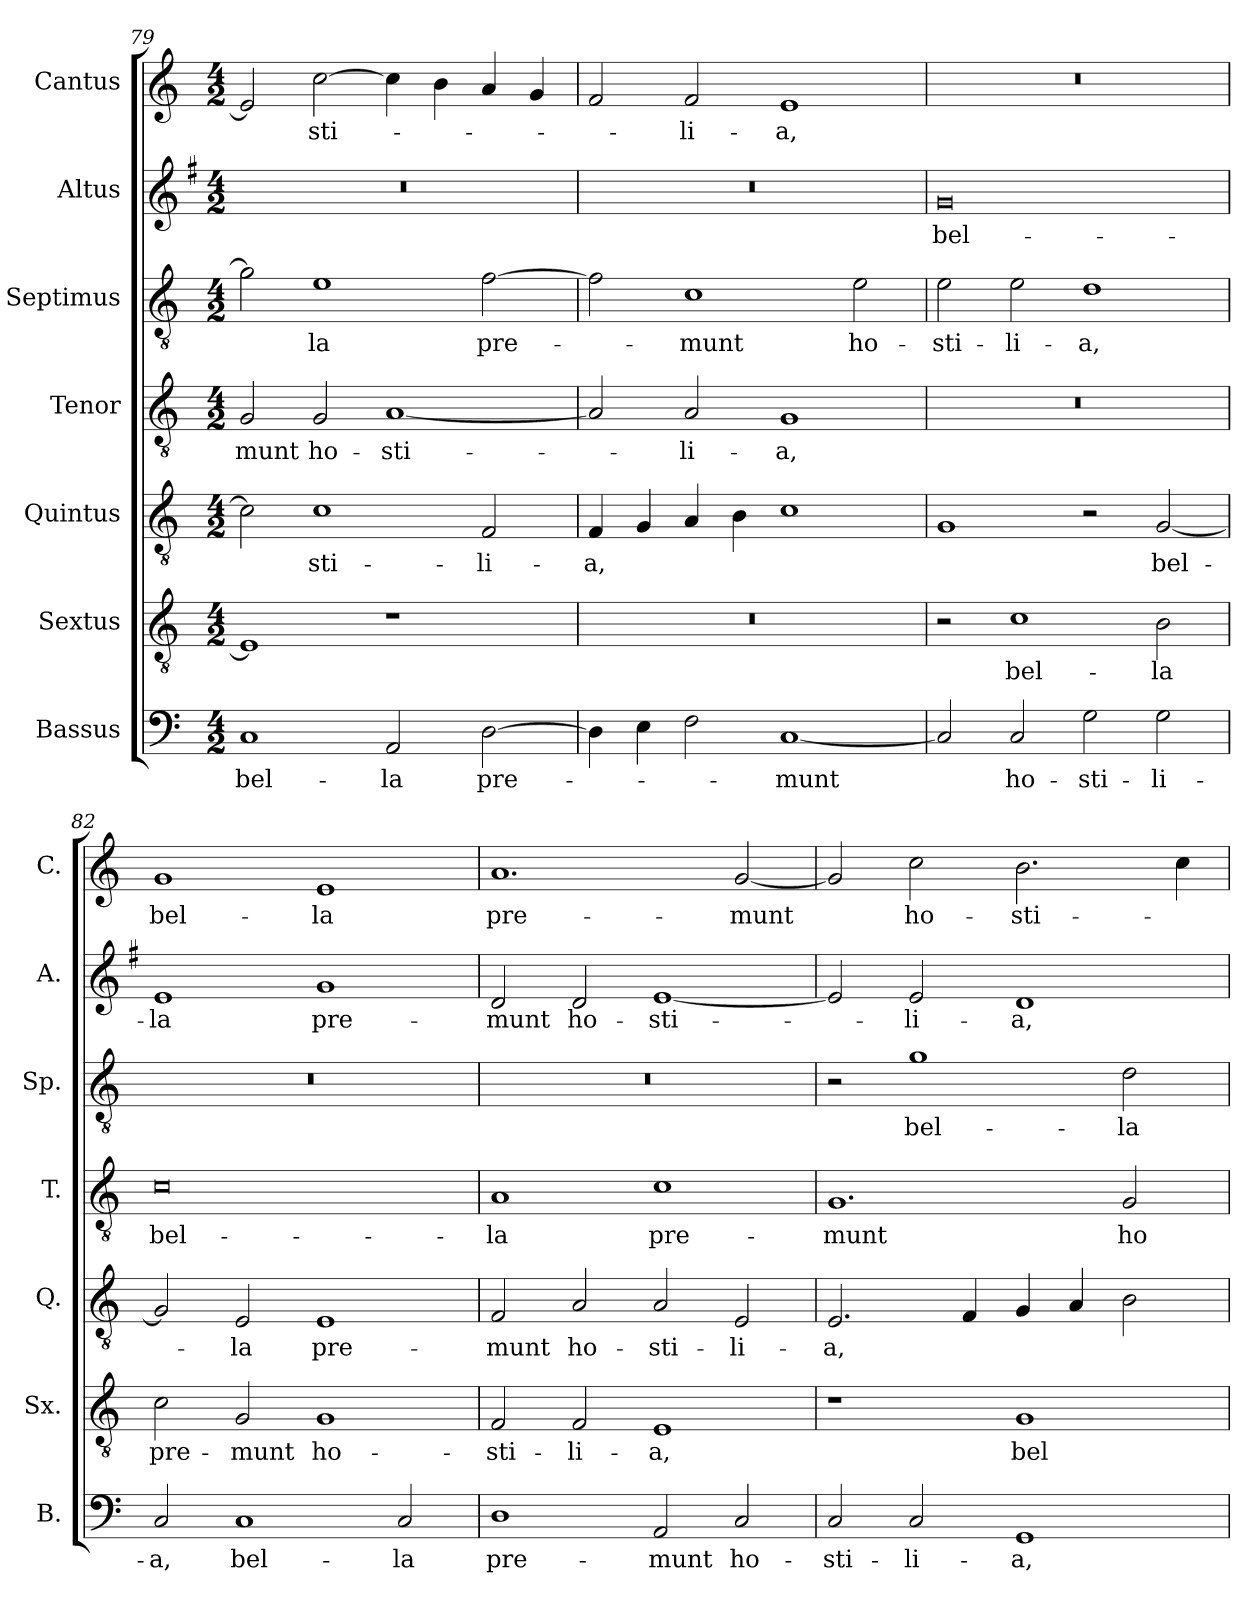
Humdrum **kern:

**kern	**text	**kern	**text	**kern	**text	**kern	**text	**kern	**text	**kern	**text	**kern	**text
*part7	*part7	*part6	*part6	*part5	*part5	*part4	*part4	*part3	*part3	*part2	*part2	*part1	*part1
*staff7	*staff7	*staff6	*staff6	*staff5	*staff5	*staff4	*staff4	*staff3	*staff3	*staff2	*staff2	*staff1	*staff1
*I"Bassus	*	*I"Sextus	*	*I"Quintus	*	*I"Tenor	*	*I"Septimus	*	*I"Altus	*	*I"Cantus	*
*I'B.	*	*I'Sx.	*	*I'Q.	*	*I'T.	*	*I'Sp.	*	*I'A.	*	*I'C.	*
!!LO:LB:g=z
*clefF4	*	*clefGv2	*	*clefGv2	*	*clefGv2	*	*clefGv2	*	*clefG2	*	*clefG2	*
*k[]	*	*k[]	*	*k[]	*	*k[]	*	*k[]	*	*k[f#]	*	*k[]	*
*M4/2	*	*M4/2	*	*M4/2	*	*M4/2	*	*M4/2	*	*M4/2	*	*M4/2	*
=79	=79	=79	=79	=79	=79	=79	=79	=79	=79	=79	=79	=79	=79
!	!LO:LY:b	!	!	!	!	!	!LO:LY:b	!	!	!	!	!	!
1C	bel-	1E]	.	2c\]	.	2G/	-munt	2g\]	.	0r	.	2e/]	.
!	!	!	!	!	!LO:LY:b	!	!LO:LY:b	!	!LO:LY:b	!	!	!	!LO:LY:b
.	.	.	.	1c	-sti-	2G/	ho-	1e	-la	.	.	[2cc\	-sti-
!	!LO:LY:b	!	!	!	!	!	!LO:LY:b	!	!	!	!	!	!
2AA/	-la	1r	.	.	.	[1A	-sti-	.	.	.	.	4cc\]	.
.	.	.	.	.	.	.	.	.	.	.	.	4b\	.
!	!LO:LY:b	!	!	!	!LO:LY:b	!	!	!	!LO:LY:b	!	!	!	!
[2D\	pre-	.	.	2F/	-li-	.	.	[2f\	pre-	.	.	4a/	.
.	.	.	.	.	.	.	.	.	.	.	.	4g/	.
=80	=80	=80	=80	=80	=80	=80	=80	=80	=80	=80	=80	=80	=80
!	!	!	!	!	!LO:LY:b	!	!	!	!	!	!	!	!
4D\]	.	0r	.	4F/	-a,	2A/]	.	2f\]	.	0r	.	2f/	.
4E\	.	.	.	4G/	.	.	.	.	.	.	.	.	.
!	!	!	!	!	!	!	!LO:LY:b	!	!LO:LY:b	!	!	!	!LO:LY:b
2F\	.	.	.	4A/	.	2A/	-li-	1c	-munt	.	.	2f/	-li-
.	.	.	.	4B\	.	.	.	.	.	.	.	.	.
!	!LO:LY:b	!	!	!	!	!	!LO:LY:b	!	!	!	!	!	!LO:LY:b
[1C	-munt	.	.	1c	.	1G	-a,	.	.	.	.	1e	-a,
!	!	!	!	!	!	!	!	!	!LO:LY:b	!	!	!	!
.	.	.	.	.	.	.	.	2e\	ho-	.	.	.	.
=81	=81	=81	=81	=81	=81	=81	=81	=81	=81	=81	=81	=81	=81
!	!	!	!	!	!	!	!	!	!LO:LY:b	!	!LO:LY:b	!	!
2C/]	.	2r	.	1G	.	0r	.	2e\	-sti-	0g	bel-	0r	.
!	!LO:LY:b	!	!LO:LY:b	!	!	!	!	!	!LO:LY:b	!	!	!	!
2C/	ho-	1c	bel-	.	.	.	.	2e\	-li-	.	.	.	.
!	!LO:LY:b	!	!	!	!	!	!	!	!LO:LY:b	!	!	!	!
2G\	-sti-	.	.	2r	.	.	.	1d	-a,	.	.	.	.
!	!LO:LY:b	!	!LO:LY:b	!	!LO:LY:b	!	!	!	!	!	!	!	!
2G\	-li-	2B\	-la	[2G/	bel-	.	.	.	.	.	.	.	.
=82	=82	=82	=82	=82	=82	=82	=82	=82	=82	=82	=82	=82	=82
!	!LO:LY:b	!	!LO:LY:b	!	!	!	!LO:LY:b	!	!	!	!LO:LY:b	!	!LO:LY:b
2C/	-a,	2c\	pre-	2G/]	.	0c	bel-	0r	.	1e	-la	1g	bel-
!	!LO:LY:b	!	!LO:LY:b	!	!LO:LY:b	!	!	!	!	!	!	!	!
1C	bel-	2G/	-munt	2E/	-la	.	.	.	.	.	.	.	.
!	!	!	!LO:LY:b	!	!LO:LY:b	!	!	!	!	!	!LO:LY:b	!	!LO:LY:b
.	.	1G	ho-	1E	pre-	.	.	.	.	1g	pre-	1e	-la
!	!LO:LY:b	!	!	!	!	!	!	!	!	!	!	!	!
2C/	-la	.	.	.	.	.	.	.	.	.	.	.	.
=83	=83	=83	=83	=83	=83	=83	=83	=83	=83	=83	=83	=83	=83
!	!LO:LY:b	!	!LO:LY:b	!	!LO:LY:b	!	!LO:LY:b	!	!	!	!LO:LY:b	!	!LO:LY:b
1D	pre-	2F/	-sti-	2F/	-munt	1A	-la	0r	.	2d/	-munt	1.a	pre-
!	!	!	!LO:LY:b	!	!LO:LY:b	!	!	!	!	!	!LO:LY:b	!	!
.	.	2F/	-li-	2A/	ho-	.	.	.	.	2d/	ho-	.	.
!	!LO:LY:b	!	!LO:LY:b	!	!LO:LY:b	!	!LO:LY:b	!	!	!	!LO:LY:b	!	!
2AA/	-munt	1E	-a,	2A/	-sti-	1c	pre-	.	.	[1e	-sti-	.	.
!	!LO:LY:b	!	!	!	!LO:LY:b	!	!	!	!	!	!	!	!LO:LY:b
2C/	ho-	.	.	2E/	-li-	.	.	.	.	.	.	[2g/	-munt
=84	=84	=84	=84	=84	=84	=84	=84	=84	=84	=84	=84	=84	=84
!	!LO:LY:b	!	!	!	!LO:LY:b	!	!LO:LY:b	!	!	!	!	!	!
2C/	-sti-	1r	.	2.E/	-a,	1.G	-munt	2r	.	2e/]	.	2g/]	.
!	!LO:LY:b	!	!	!	!	!	!	!	!LO:LY:b	!	!LO:LY:b	!	!LO:LY:b
2C/	-li-	.	.	.	.	.	.	1g	bel-	2e/	-li-	2cc\	ho-
.	.	.	.	4F/	.	.	.	.	.	.	.	.	.
!	!LO:LY:b	!	!LO:LY:b	!	!	!	!	!	!	!	!LO:LY:b	!	!LO:LY:b
1GG	-a,	1G	bel-	4G/	.	.	.	.	.	1d	-a,	2.b\	-sti-
.	.	.	.	4A/	.	.	.	.	.	.	.	.	.
!	!	!	!	!	!	!	!LO:LY:b	!	!LO:LY:b	!	!	!	!
.	.	.	.	2B\	.	2G/	ho-	2d\	-la	.	.	.	.
.	.	.	.	.	.	.	.	.	.	.	.	4cc\	.
=	=	=	=	=	=	=	=	=	=	=	=	=	=
*-	*-	*-	*-	*-	*-	*-	*-	*-	*-	*-	*-	*-	*-
